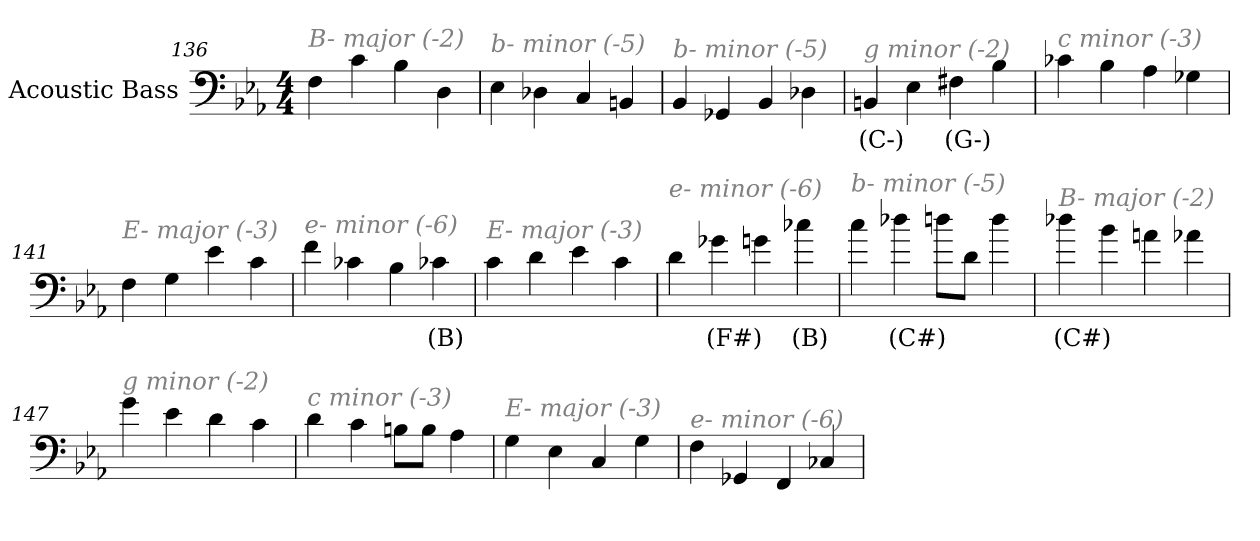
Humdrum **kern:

**kern	**text
*part1	*part1
*staff1	*staff1
*I"Acoustic Bass	*
*clefF4	*
*ITrd7c12	*
*k[b-e-a-]	*
*E-:	*
*M4/4	*
=136	=136
!LO:TX:i:color=#808080:t=B- major (-2)	!
4FF	.
4C	.
4BB-	.
4DD	.
=137	=137
!LO:TX:i:color=#808080:t=b- minor (-5)	!
4EE-	.
4DD-X	.
4CC	.
4BBBn	.
=138	=138
!LO:TX:i:color=#808080:t=b- minor (-5)	!
4BBB-	.
4GGG-X	.
4BBB-	.
4DD-X	.
=139	=139
!LO:TX:i:color=#808080:t=g minor (-2)	!
4BBBni	(C-)
4EE-	.
4FF#Xi	(G-)
4BB-	.
=140	=140
!LO:TX:i:color=#808080:t=c minor (-3)	!
4C-Xj	.
4BB-	.
4AA-	.
4GG-Xj	.
=141	=141
!LO:TX:i:color=#808080:t=E- major (-3)	!
4FF	.
4GG	.
4E-	.
4C	.
=142	=142
!LO:TX:i:color=#808080:t=e- minor (-6)	!
4F	.
4C-X	.
4BB-	.
4C-Xi	(B)
=143	=143
!LO:TX:i:color=#808080:t=E- major (-3)	!
4C	.
4D	.
4E-	.
4C	.
=144	=144
!LO:TX:i:color=#808080:t=e- minor (-6)	!
4D	.
4G-Xi	(F#)
4G	.
4c-Xi	(B)
=145	=145
!LO:TX:i:color=#808080:t=b- minor (-5)	!
4c	.
4d-Xi	(C#)
8dL	.
8DJ	.
4d	.
=146	=146
!LO:TX:i:color=#808080:t=B- major (-2)	!
4d-Xi	(C#)
4B-	.
4An	.
4A-X	.
=147	=147
!LO:TX:i:color=#808080:t=g minor (-2)	!
4G	.
4E-	.
4D	.
4C	.
=148	=148
!LO:TX:i:color=#808080:t=c minor (-3)	!
4D	.
4C	.
8BBnL	.
8BBJ	.
4AA-	.
=149	=149
!LO:TX:i:color=#808080:t=E- major (-3)	!
4GG	.
4EE-	.
4CC	.
4GG	.
=150	=150
!LO:TX:i:color=#808080:t=e- minor (-6)	!
4FF	.
4GGG-X	.
4FFF	.
4CC-X	.
=	=
*-	*-
